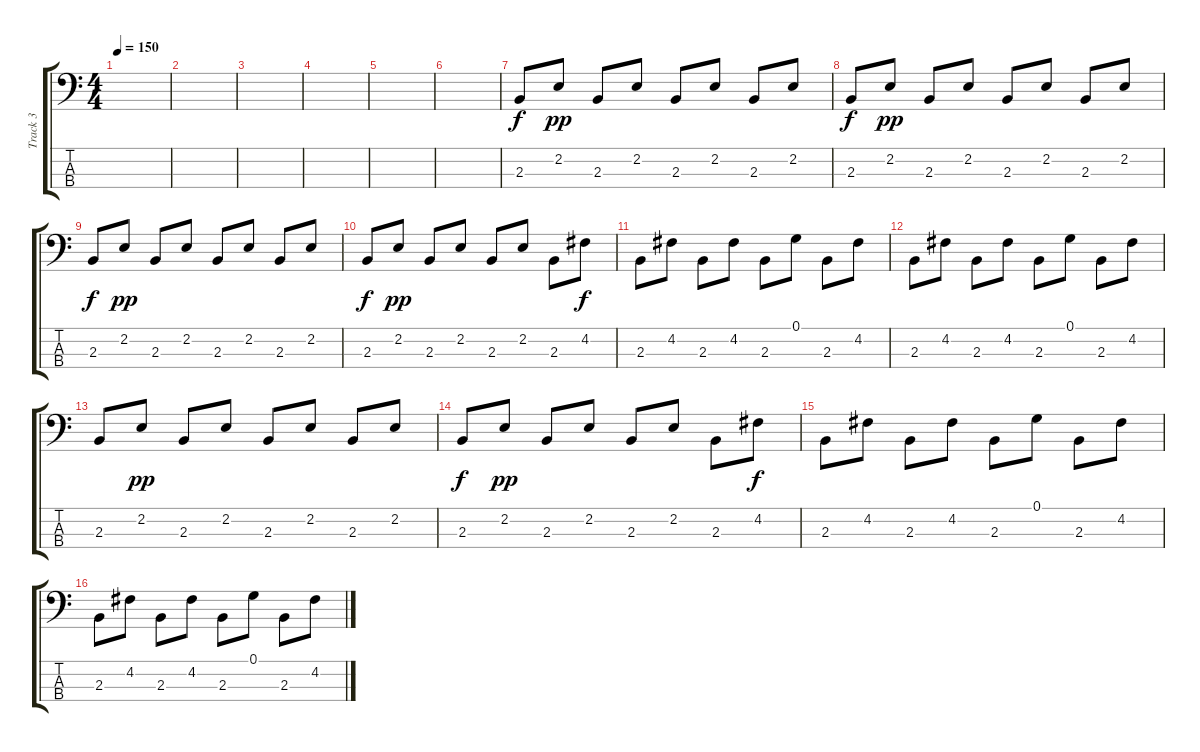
\track ("Track 3" "Track 3") {instrument acousticbass}
\staff {score tabs}
\tuning (G2 D2 A1 E1) {hide}
\ts (4 4)
\tempo 150
\clef f4
\ks c
|
|
|
|
|
|
2.3.8 2.2.8{dy pp} 2.3.8 2.2.8 2.3.8 2.2.8 2.3.8 2.2.8 |
2.3.8{dy f} 2.2.8{dy pp} 2.3.8 2.2.8 2.3.8 2.2.8 2.3.8 2.2.8 |
2.3.8{dy f} 2.2.8{dy pp} 2.3.8 2.2.8 2.3.8 2.2.8 2.3.8 2.2.8 |
2.3.8{dy f} 2.2.8{dy pp} 2.3.8 2.2.8 2.3.8 2.2.8 2.3.8 4.2.8{dy f} |
2.3.8 4.2.8 2.3.8 4.2.8 2.3.8 0.1.8 2.3.8 4.2.8 |
2.3.8 4.2.8 2.3.8 4.2.8 2.3.8 0.1.8 2.3.8 4.2.8 |
2.3.8 2.2.8{dy pp} 2.3.8 2.2.8 2.3.8 2.2.8 2.3.8 2.2.8 |
2.3.8{dy f} 2.2.8{dy pp} 2.3.8 2.2.8 2.3.8 2.2.8 2.3.8 4.2.8{dy f} |
2.3.8 4.2.8 2.3.8 4.2.8 2.3.8 0.1.8 2.3.8 4.2.8 |
2.3.8 4.2.8 2.3.8 4.2.8 2.3.8 0.1.8 2.3.8 4.2.8
